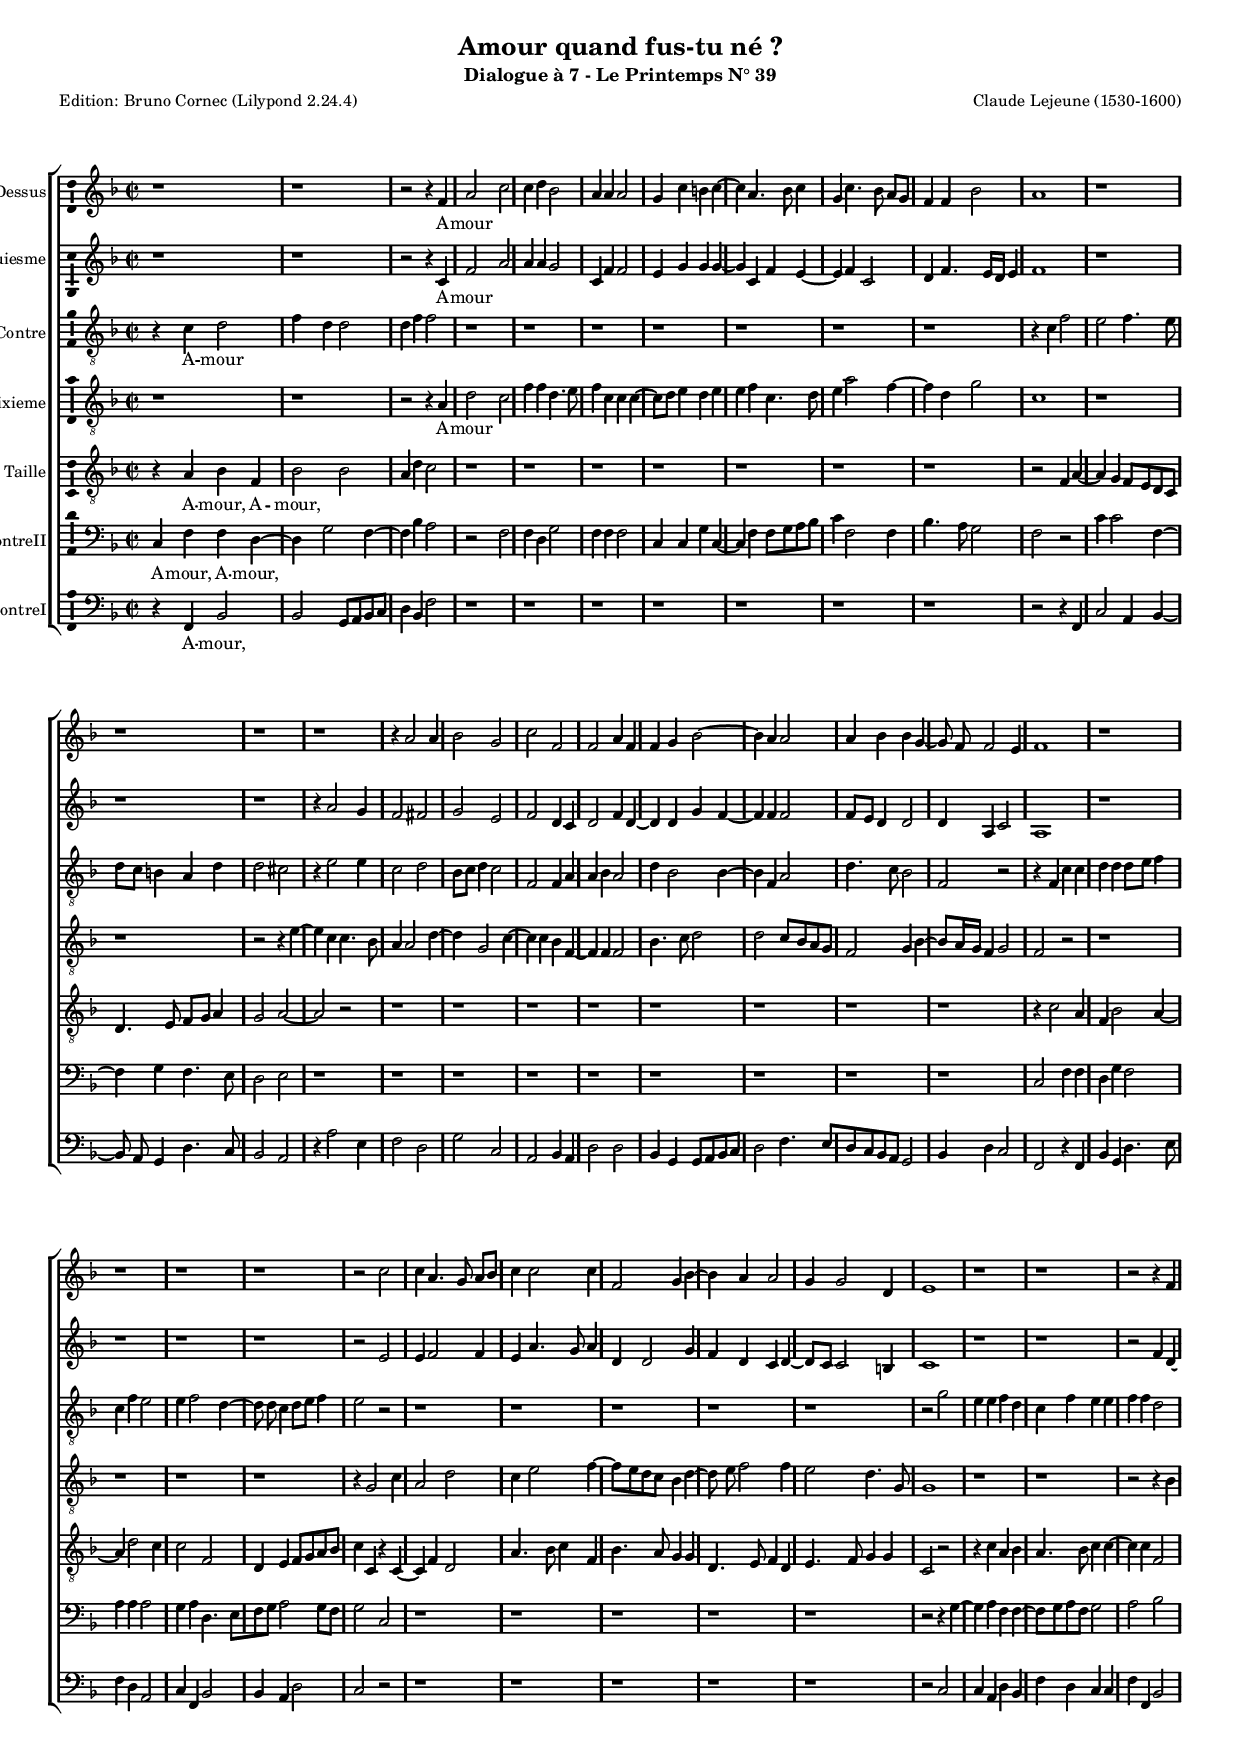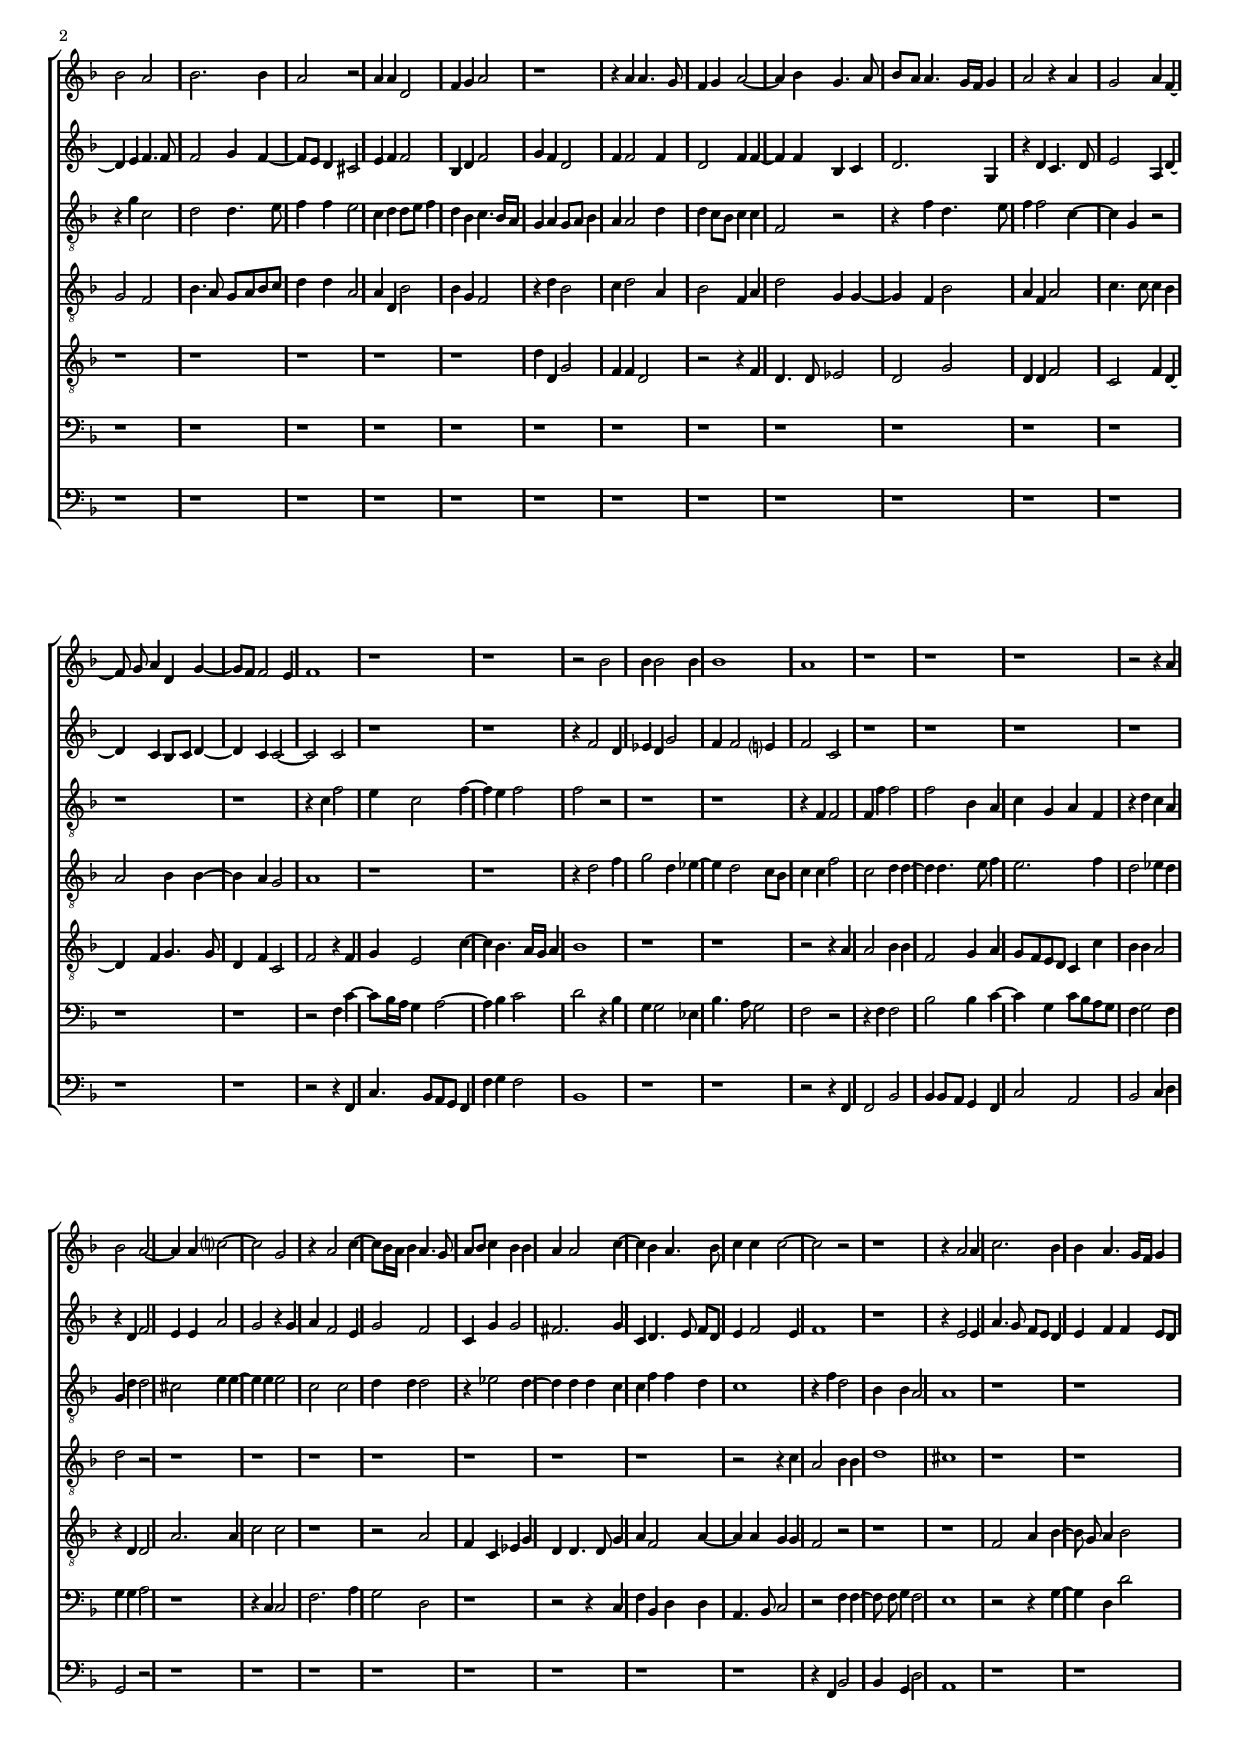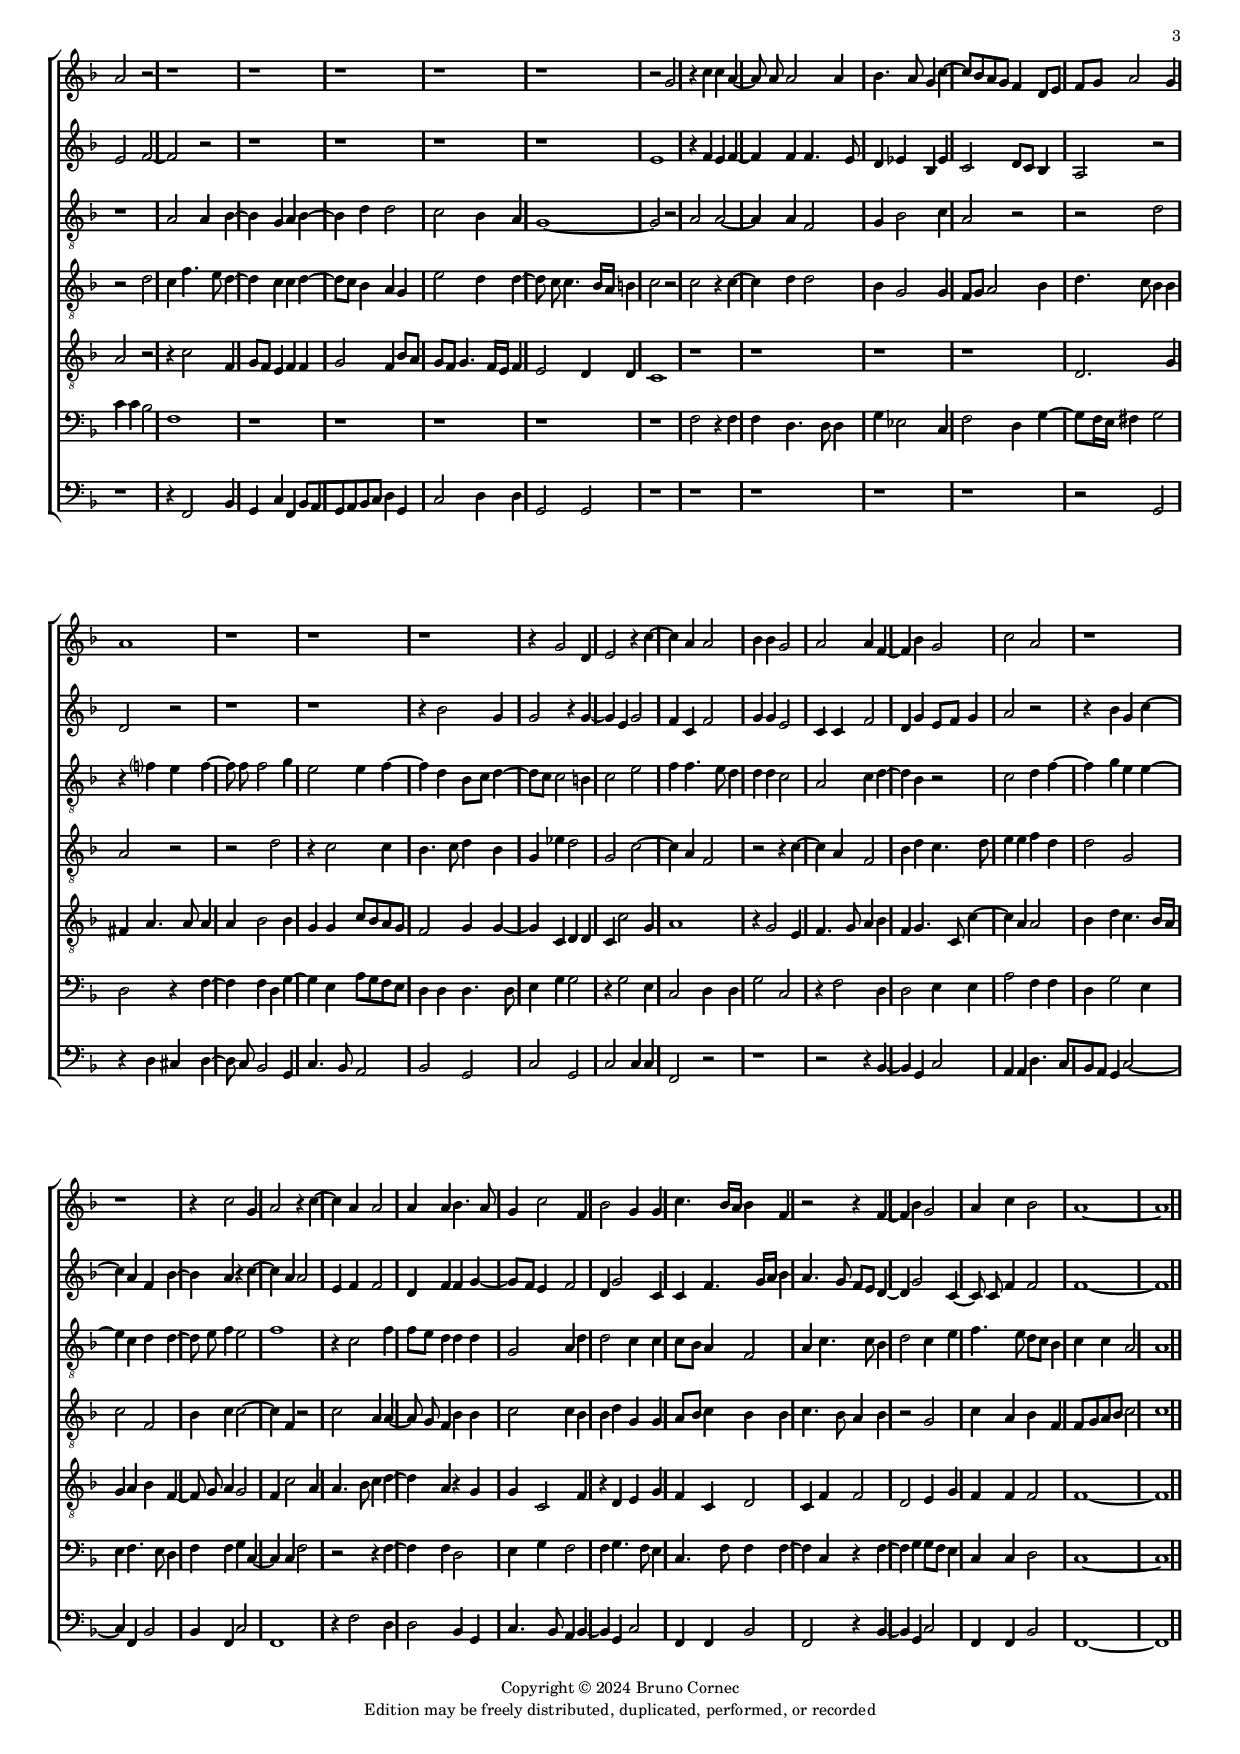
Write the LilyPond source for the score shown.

\version "2.24.2"
\pointAndClickOff
\include "gregorian.ly"
\include "italiano.ly"

#(define pieceArranger (string-append "Edition: Bruno Cornec (Lilypond " (lilypond-version) ")"))

\header {
    title = "Amour quand fus-tu né ?"
	subtitle = "Dialogue à 7 - Le Printemps N° 39"
	poet = \pieceArranger
	composer="Claude Lejeune (1530-1600)"
	%opus = " "
    
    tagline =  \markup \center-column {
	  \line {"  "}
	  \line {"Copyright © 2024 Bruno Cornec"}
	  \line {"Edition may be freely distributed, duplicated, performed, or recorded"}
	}
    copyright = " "
    }

#(set-global-staff-size 14)

\layout {
    \context { \Score
        skipBars = ##t
        autoBeaming = ##f
        }
    }

\markup \vspace #1 % change this value accordingly

global={ \key fa \major \time 2/2 }

Dessus=\relative do'{
  r1 |
  r1 |
  r2 r4 fa |
  la2 do |
  do4 re sib2 | %5
  la4 la la2 |
  sol4 do si do~ |
  do la4. sib8 do4 |
  sol do4. sib8 la[ sol] |
  fa4 fa sib2 | %10
  la1 |
  r1 |
  r1 |
  r1 |
  r1 |%15
  r4 la2 la4 |
  sib2 sol |
  do fa, |
  fa la4 fa |
  fa sol sib2~ | %20
  sib4 la la2 |
  la4 sib sib sol~ |
  sol8 fa fa2 mi4 |
  fa1 |
  r1 | %25
  r1 |
  r1 |
  r1 |
  r2 do' |
  do4 la4. sol8 la[ sib] | %30
  do4 do2 do4 |
  fa,2 sol4 sib~ |
  sib la la2 |
  sol4 sol2 re4 |
  mi1 | %35
  r1 |
  r1 |
  r2 r4 fa |
  sib2 la |
  sib2. sib4 | %40
  la2 r |
  la4 la re,2 |
  fa4 sol la2 |
  r1 |
  r4 la la4. sol8 | %45
  fa4 sol la2~ |
  la4 sib sol4. la8 |
  sib8[ la] la4. sol16[ fa] sol4 | 
  la2 r4 la |
  sol2 la4 fa~ | %50
  fa8 sol la4 re, sol~ |
  sol8[ fa] fa2 mi4 |
  fa1 |
  r1 |
  r1 | %55
  r2 sib |
  sib4 sib2 sib4 |
  sib1 |
  la1 |
  r1 | %60
  r1 |
  r1 |
  r2 r4 la |
  sib2 la~ |
  la4 la do?2~ | %65
  do sol |
  r4 la2 do4~ |
  do8[ sib16 la] sib4 la4. sol8 |
  la[ sib] do4 sib sib |
  la la2 do4~ | %70
  do sib la4. sib8 |
  do4 do do2~ |
  do r |
  r1 |
  r4 la2 la4 | %75
  do2. sib4 |
  sib la4. sol16[ fa] sol4 |
  la2 r |
  r1 |
  r1 | %80
  r1 |
  r1 |
  r1 |
  r2 sol |
  r4 do do la~ | %85
  la8 la la2 la4 |
  sib4. la8 sol4 do~ |
  do8[ sib la sol] fa4 re8[ mi] |
  fa[ sol] la2 sol4 |
  la1 | %90
  r1 |
  r1 |
  r1 |
  r4 sol2 re4 |
  mi2 r4 do'~ | %95
  do la la2 |
  sib4 sib sol2 |
  la la4 fa~ |
  fa sib sol2 |
  do la | %100
  r1 |
  r1 |
  r4 do2 sol4 |
  la2 r4 do~ |
  do la la2 | %105
  la4 la sib4. la8 |
  sol4 do2 fa,4 |
  sib2 sol4 sol |
  do4. sib16[ la] sib4 fa |
  r2 r4 fa~ | %110
  fa sib sol2 |
  la4 do sib2 |
  la1~ |
  la1 |
}

Cinquiesme=\relative do'{
  r1 |
  r1 |
  r2 r4 do |
  fa2 la |
  la4 la sol2 | %5
  do,4 fa fa2 |
  mi4 sol sol sol~ |
  sol do, fa mi~ |
  mi fa do2 |
  re4 fa4. mi16[ re] mi4 | %10
  fa1 |
  r1 |
  r1 |
  r1 |
  r4 la2 sol4 | %15
  fa2 fad |
  sol mi |
  fa re4 do |
  re2 fa4 re~ |
  re re sol fa~ | %20
  fa fa fa2 |
  fa8[ mi] re4 re2 |
  re4 la do2 |
  la1 |
  r1 | %25
  r1 |
  r1 |
  r1 |
  r2 mi' |
  mi4 fa2 fa4 | %30
  mi la4. sol8 la4 |
  re, re2 sol4 |
  fa re do re~ |
  re8[ do] do2 si4 |
  do1 | %35
  r1 |
  r1 |
  r2 fa4 re~ |
  re mi fa4. fa8 |
  fa2 sol4 fa~ | %40
  fa8[ mi] re4 dod2 |
  mi4 fa fa2 |
  sib,4 re fa2 |
  sol4 fa re2 |
  fa4 fa2 fa4 | %45
  re2 fa4 fa~ |
  fa fa sib, do |
  re2. sol,4 |
  r re' do4. re8 |
  mi2 la,4 re~ | %50
  re do sib8[ do] re4~ |
  re do do2~ |
  do do |
  r1 |
  r1 | %55
  r4 fa2 re4 |
  mib re sol2 |
  fa4 fa2 mi?4 |
  fa2 do |
  r1 | %60
  r1 |
  r1 |
  r1 |
  r4 re fa2 |
  mi4 mi la2 | %65
  sol r4 sol |
  la fa2 mi4 |
  sol2 fa |
  do4 sol' sol2 |
  fad2. sol4 | %70
  do, re4. mi8 fa[ re] |
  mi4 fa2 mi4 |
  fa1 |
  r1 |
  r4 mi2 mi4 | %75
  la4. sol8 fa[ mi] re4 |
  mi fa fa mi8[ re] |
  mi2 fa~ |
  fa2 r |
  r1 | %80
  r1 |
  r1 |
  r1 |
  mi1 |
  r4 fa mi fa~ | %85
  fa fa fa4. mi8 |
  re4 mib sib mib |
  do2 re8[ do] sib4 |
  la2 r |
  re2 r | %90
  r1 |
  r1 |
  r4 sib'2 sol4 |
  sol2 r4 sol~ |
  sol mi sol2 | %95
  fa4 do fa2 |
  sol4 sol mi2 |
  do4 do fa2 |
  re4 sol mi8[ fa] sol4 |
  la2 r | %100
  r4 sib sol do~ |
  do la fa sib~ |
  sib la r4 do~ |
  do la la2 |
  mi4 fa fa2 | %105
  re4 fa fa sol~ |
  sol8[ fa] mi4 fa2 |
  re4 sol2 do,4 |
  do fa4. sol16[ la] sib4 |
  la4. sol8 fa[ mi] re4~ | %110
  re sol2 do,4~ |
  do8 do fa4 fa2 |
  fa1~ |
  fa1 |
  }

HauteContre=\relative re'{
  r4 do re2 |
  fa4 re re2 |
  re4 fa fa2 |
  r1 |
  r1 | %5
  r1 |
  r1 |
  r1 |
  r1 |
  r1 | %10
  r4 do fa2 |
  mi fa4. mi8 |
  re8[ do] si4 la re |
  re2 dod |
  r4 mi2 mi4 | %15
  do2 re |
  sib8[ do] re4 do2 |
  fa,2 fa4 la |
  la sib la2 |
  re4 sib2 sib4~ | %20
  sib4 fa la2 |
  re4. do8 sib2 |
  fa2 r |
  r4 fa do' do |
  re re re8[ mi] fa4 | %25
  do fa mi2 |
  mi4 fa2 re4~ |
  re8 re do4 re8[ mi] fa4 |
  mi2 r |
  r1 | %30
  r1 |
  r1 |
  r1 |
  r1 |
  r2 sol | %35
  mi4 mi fa re |
  do fa mi mi |
  fa fa re2 |
  r4 sol do,2 |
  re re4. mi8 | %40
  fa4 fa mi2 |
  do4 re re8[ mi] fa4 |
  re sib do4. sib16[ la] |
  sol4 la sol8[ la] sib4 |
  la la2 re4 | %45
  re do8[ sib] do4 do |
  fa,2 r |
  r4 fa'4 re4. mi8 |
  fa4 fa2 do4~ |
  do sol r2 | %50
  r1 |
  r1 |
  r4 do fa2 |
  mi4 do2 fa4~ |
  fa mi fa2 | %55
  fa r |
  r1 |
  r1 |
  r4 fa, fa2 |
  fa4 fa' fa2 | %60
  fa sib,4 la |
  do sol la fa |
  r re' do la |
  sol re' re2 |
  dod mi4 mi~ | %65
  mi mi mi2 |
  do2 do |
  re4 re re2 |
  r4 mib2 re4~ |
  re re re do | %70
  do fa fa re |
  do1 |
  r4 fa re2 |
  sib4 sib la2 |
  la1 | %75
  r1 |
  r1 |
  r1 |
  la2 la4 sib~ |
  sib sol la sib~ | %80
  sib re re2 |
  do sib4 la |
  sol1~ |
  sol2 r |
  la la~ | %85
  la4 la fa2 |
  sol4 sib2 do4 |
  la2 r |
  r re |
  r4 fa? mi fa~ | %90
  fa8 fa fa2 sol4 |
  mi2 mi4 fa~ |
  fa re sib8[ do] re4~| 
  re8[ do] do2 si4 |
  do2 mi | % 95
  fa4 fa4. mi8 re4 |
  re re do2 |
  la do4 re~ |
  re sib r2 |
  do2 re4 fa~ | %100
  fa sol mi mi~ |
  mi do re re~ |
  re8 mi fa4 mi2 |
  fa1 |
  r4 do2 fa4 | %105
  fa8[ mi] re4 re re |
  sol,2 la4 re |
  re2 do4 do |
  do8[ sib] la4 fa2 |
  la4 do4. do8 sib4 | %110
  re2 do4 mi |
  fa4. mi8 re[ do] sib4 |
  do do la2 |
  la1 |
  }

Sixieme=\relative do'{
  r1 |
  r1 |
  r2 r4 la |
  re2 do |
  fa4 fa re4. mi8 | %5
  fa4 do do do~ |
  do8[ re] mi4 re mi |
  mi fa do4. re8 |
  mi4 la2 fa4~ |
  fa re sol2 | %10
  do,1 |
  r1 |
  r1 |
  r2 r4 mi~ |
  mi do do4. sib8 | %15
  la4 la2 re4~ |
  re sol,2 do4~ |
  do do sib fa~ |
  fa fa fa2 |
  sib4. do8 re2 | %20
  re do8[ sib la sol] |
  fa2 sol4 sib~ |
  sib8[ la16 sol] fa4 sol2 |
  fa2 r |
  r1 | %25
  r1 |
  r1 |
  r1 |
  r4 sol2 do4 |
  la2 re | %30
  do4 mi2 fa4~ |
  fa8[ mi re do] sib4 re~ |
  re8 mi fa2 fa4 |
  mi2 re4. sol,8 |
  sol1 | %35
  r1 |
  r1 |
  r2 r4 sib |
  sol2 fa |
  sib4. la8 sol[ la sib do] | %40
  re4 re la2 |
  la4 re, sib'2 |
  sib4 sol fa2 |
  r4 re' sib2 |
  do4 re2 la4 | %45
  sib2 fa4 la |
  re2 sol,4 sol~ |
  sol fa sib2 |
  la4 fa la2 |
  do4. do8 do4 sib | %50
  la2 sib4 sib~ |
  sib la sol2 |
  la1 |
  r1 |
  r1 | %55
  r4 re2 fa4 |
  sol2 re4 mib~ |
  mib re2 do8[ sib] |
  do4 do fa2 |
  do2 re4 re~ | %60
  re re4. mi8 fa4 |
  mi2. fa4 |
  re2 mib4 re |
  re2 r |
  r1 | % 65
  r1 |
  r1 |
  r1 |
  r1 |
  r1 | %70
  r1 |
  r2 r4 do |
  la2 sib4 sib |
  re1 |
  dod | %75
  r1 |
  r1 |
  r2 re |
  do4 fa4. mi8 re4~ |
  re do do re~ | %80
  re8[ do] sib4 la sol |
  mi'2 re4 re~ |
  re8 do do4. sib16[ la] si4 |
  do2 r |
  do2 r4 do~ | %85
  do re re2 |
  sib4 sol2 sol4 |
  fa8[ sol] la2 sib4 |
  re4. do8 sib4 sib |
  la2 r | %90
  r re |
  r4 do2 do4 |
  sib4. do8 re4 sib |
  sol4 mib' re2 |
  sol, do~ | %95
  do4 la fa2 |
  r2 r4 do'4~ |
  do la fa2 |
  sib4 re do4. re8 |
  mi4 mi fa re | %100
  re2 sol, |
  do fa, |
  sib4 do do2~ |
  do4 fa, r2 |
  do'2 la4 la~ | %105
  la8 sol fa4 sib sib |
  do2 do4 sib |
  sib re sol, sol |
  la8[ sib] do4 sib sib |
  do4. sib8 la4 sib | %110
  r2 sol |
  do4 la sib fa |
  fa8[ sol la sib] do2 do1 |
	}
Taille=\relative do'{
  r4 la sib fa |
  sib2 sib |
  la4 re do2 |
  r1 |
  r1 | %5
  r1 |
  r1 |
  r1 |
  r1 |
  r1 | %10
  r2 fa,4 la~ |
  la sol fa8[ mi re do] |
  re4. mi8 fa[ sol] la4 |
  sol2 la~ |
  la2 r2 | %15
  r1 |
  r1 |
  r1 |
  r1 |
  r1 | %20
  r1 |
  r1 |
  r1 |
  r4 do2 la4 |
  fa sib2 la4~ | %25
  la re2 do4 |
  do2 fa, |
  re4 mi fa8[ sol la sib] |
  do4 do, r do~ |
  do fa re2 | %30
  la'4. sib8 do4 fa, |
  sib4. la8 sol4 sol |
  re4. mi8 fa4 re |
  mi4. fa8 sol4 sol |
  do,2 r2 | %35
  r4 do'4 la sib |
  la4. sib8 do4 do~ |
  do do fa,2 |
  r1 |
  r1 | %40
  r1 |
  r1 |
  r1 |
  re'4 re, sol2 |
  fa4 fa re2 | %45
  r2 r4 fa |
  re4. re8 mib2 |
  re sol |
  re4 re fa2 |
  do fa4 re~ | %50
  re fa sol4. sol8 |
  re4 fa do2 |
  fa r4 fa |
  sol mi2 do'4~ |
  do sib4. la16[ sol] la4 | %55
  sib1 |
  r1 |
  r1 |
  r2 r4 la |
  la2 sib4 sib | %60
  fa2 sol4 la |
  sol8[ fa mi re] do4 do' |
  sib sib la2 |
  r4 re, re2 |
  la'2. la4 | %65
  do2 do |
  r1 |
  r2 la |
  fa4 do mib sol |
  re re4. re8 sol4 | %70
  la4 fa2 la4~ |
  la la sol sol |
  fa2 r |
  r1 |
  r1 | %75
  fa2 la4 sib~ |
  sib8 sol la4 sib2 |
  la r |
  r4 do2 fa,4 |
  sol8[ fa] mi4 fa fa | %80
  sol2 fa4 sib8[ la] | 
  sol[ fa] sol4. fa16[ mi] fa4 |
  mi2 re4 re |
  do1 |
  r1 | %85
  r1 |
  r1 |
  r1 |
  re2. sol4 |
  fad4 la4. la8 la4 | %90
  la sib2 sib4 |
  sol sol do8[ sib la sol] |
  fa2 sol4 sol~ |
  sol do, re re |
  do do'2 sol4 | %95
  la1 |
  r4 sol2 mi4 |
  fa4. sol8 la4 sib |
  fa sol4. do,8 do'4~ |
  do la la2 | %100
  sib4 re do4. sib16[ la] |
  sol4 la sib fa~ |
  fa8 sol la4 sol2 |
  fa4 do'2 la4 |
  la4. sib8 do4 re~ | %105
  re la r sol |
  sol do,2 fa4 |
  r re mi sol |
  fa do re2 |
  do4 fa fa2 | %110
  re mi4 sol |
  fa fa fa2 |
  fa1~ |
  fa1 |
}
BasseContreII=\relative do{
  do4 fa fa re~ |
  re4 sol2 fa4~ |
  fa4 sib la2 |
  r2 fa |
  fa4 re sol2 | %5
  fa4 fa fa2 |
  do4 do sol' do,~ |
  do4 fa fa8[ sol la sib] |
  do4 fa,2 fa4 |
  sib4. la8 sol2 | % 10
  fa2 r |
  do'4 do2 fa,4~ |
  fa sol fa4. mi8 |
  re2 mi |
  r1 | % 15
  r1 |
  r1 |
  r1 |
  r1 |
  r1 | %20
  r1 |
  r1 |
  r1 |
  do2 fa4 fa |
  re4 sol fa2 | % 25
  la4 la la2 |
  sol4 la re,4. mi8[ |
  fa sol] la2 sol8[ fa] |
  sol2 do, |
  r1 | %30
  r1 |
  r1 |
  r1 |
  r1 |
  r2 r4 sol'~ | %35
  sol la fa fa~ |
  fa8[ sol la fa] sol2 |
  la sib |
  r1 |
  r1 | %40
  r1 |
  r1 |
  r1 |
  r1 |
  r1 | %45
  r1 |
  r1 |
  r1 |
  r1 |
  r1 | %50
  r1 |
  r1 |
  r2 fa4 do'~ |
  do8[ sib16 la] sol4 la2~ |
  la4 sib do2 | %55
  re2 r4 sib |
  sol sol2 mib4 |
  sib'4. la8 sol2 |
  fa2 r |
  r4 fa fa2 | %60
  sib sib4 do~ |
  do sol do8[ sib la sol] |
  fa4 sol2 fa4 |
  sol4 sol la2 |
  r1 | %65
  r4 do,4 do2 |
  fa2. la4 |
  sol2 re |
  r1 |
  r2 r4 do | %70
  fa sib, re re |
  la4. sib8 do2 |
  r2 fa4 fa~ |
  fa8 fa sol4 fa2 |
  mi1 | %75
  r2 r4 sol~ |
  sol re re'2 |
  do4 do sib2 | 
  fa1 | 
  r1 | %80
  r1 |
  r1 |
  r1 |
  r1 |
  fa2 r4 fa | %85
  fa4 re4. re8 re4 |
  sol4 mib2 do4 |
  fa2 re4 sol~ |
  sol8[ fa16 mi] fad4 sol2 |
  re2 r4 fa~ | %90
  fa fa re sol~ |
  sol mi la8[ sol fa mi] |
  re4 re re4. re8 |
  mi4 sol sol2 |
  r4 sol2 mi4 | %95
  do2 re4 re | 
  sol2 do, |
  r4 fa2 re4 |
  re2 mi4 mi |
  la2 fa4 fa | %100
  re sol2 mi4 |
  mi fa4. mi8 re4 |
  fa4 fa sol do,~ |
  do do fa2 |
  r2 r4 fa~ | %105
  fa fa re2 |
  mi4 sol fa2 |
  fa4 sol4. fa8 mi4 |
  do4. fa8 fa4 fa~ |
  fa do r fa~ | %110
  fa sol sol8[ fa] mi4 |
  do do re2 |
  do1~ |
  do1 |
}
BasseContreI=\relative do{
  r4 fa, sib2 |
  sib2 sol8[ la sib do] |
  re4 sib fa'2 |
  r1 |
  r1 | %5
  r1 |
  r1 |
  r1 |
  r1 |
  r1 | %10
  r2 r4 fa,4 |
  do'2 la4 sib~ |
  sib8 la sol4 re'4. do8 |
  sib2 la |
  r4 la'2 mi4 | % 15
  fa2 re |
  sol2 do, |
  la2 sib4 la |
  re2 re |
  sib4 sol sol8[ la sib do] | %20
  re2 fa4. mi8~[ |
  re8 do sib la] sol2 |
  sib4 re do2 |
  fa,2 r4 fa |
  sib sol re'4. mi8 | %25
  fa4 re la2 |
  do4 fa, sib2 |
  sib4 la re2 |
  do2 r2 |
  r1 | %30
  r1 | 
  r1 | 
  r1 | 
  r1 | 
  r2 do | %35
  do4 la re sib |
  fa'4 re do do |
  fa4 fa, sib2 |
  r1 | 
  r1 | %40
  r1 | 
  r1 | 
  r1 | 
  r1 | 
  r1 | %45
  r1 | 
  r1 | 
  r1 | 
  r1 | 
  r1 | %50
  r1 | 
  r1 | 
  r2 r4 fa |
  do'4. sib8[ la sol] fa4 |
  fa'4 sol fa2 | %55
  sib,1 |
  r1 | 
  r1 | 
  r2 r4 fa |
  fa2 sib | %60
  sib4 sib8[ la] sol4 fa |
  do'2 la |
  sib2 do4 re |
  sol,2 r2 |
  r1 | %65
  r1 | 
  r1 | 
  r1 | 
  r1 | 
  r1 | %70
  r1 | 
  r1 | 
  r4 fa sib2 |
  sib4 sol re'2 |
  la1 | %75
  r1 | 
  r1 | 
  r1 | 
  r4 fa2 sib4 |
  sol4 do fa, sib8[ la | %80
  sol la sib do] re4 sol, |
  do2 re4 re |
  sol,2 sol |
  r1 | 
  r1 |  %85
  r1 | 
  r1 | 
  r1 | 
  r2 sol | 
  r4 re' dod re~ | %90
  re8 do sib2 sol4 |
  do4. sib8 la2 |
  sib2 sol |
  do2 sol |
  do2 do4 do | %95
  fa,2 r2 |
  r1 | 
  r2 r4 sib4~ |
  sib4 sol do2 |
  la4 la re4. do8[ | %100
  sib8 la] sol4 do2~ |
  do4 fa, sib2 |
  sib4 fa do'2 |
  fa,1 |
  r4 fa'2 re4 | %105
  re2 sib4 sol |
  do4. sib8 la4 sib~ |
  sib4 sol do2 |
  fa,4 fa sib2 |
  fa2 r4 sib4~ | %110
  sib4 sol do2 |
  fa,4 fa sib2 |
  fa1~ |
  fa1 \bar "||" |
}

TDessus=\lyricmode{\set ignoreMelismata = ##t
A -- mour
}
TCinquiesme=\lyricmode{\set ignoreMelismata = ##t
A -- mour
}
THauteContre=\lyricmode{\set ignoreMelismata = ##t
A -- mour
}
TSixieme=\lyricmode{\set ignoreMelismata = ##t
A -- mour
}
TTaille=\lyricmode{\set ignoreMelismata = ##t
A -- mour, A -- mour,
}
TBasseContreII=\lyricmode{\set ignoreMelismata = ##t
A -- mour, A -- mour,
}
TBasseContreI=\lyricmode{\set ignoreMelismata = ##t
A -- mour,
}

\score {
	\new ChoirStaff<<

	\new Staff <<
	\new Voice="Dessus" {
		\set Staff.instrumentName="Dessus"
		\set Staff.midiInstrument = #"church organ"
	  	\global \clef "treble" \Dessus }
	\new Lyrics \lyricsto "Dessus" {\TDessus }
	>>
	\new Staff <<
	\new Voice="Cinquiesme" {
		\set Staff.instrumentName="Cinquiesme"
		\set Staff.midiInstrument = #"church organ"
	  	\global \clef "treble" \Cinquiesme }
	\new Lyrics \lyricsto "Cinquiesme" {\TCinquiesme }
	>>
	\new Staff <<
	\new Voice="HauteContre" {
		\set Staff.instrumentName="HauteContre"
		\set Staff.midiInstrument = #"church organ"
	  	\global \clef "treble_8" \HauteContre }
	\new Lyrics \lyricsto "HauteContre" {\THauteContre }
	>>
	\new Staff <<
	\new Voice="Sixieme" {
		\set Staff.instrumentName="Sixieme"
		\set Staff.midiInstrument = #"church organ"
	  	\global \clef "treble_8" \Sixieme }
	\new Lyrics \lyricsto "Sixieme" {\TSixieme }
	>>
	\new Staff <<
	\new Voice="Taille" {
		\set Staff.instrumentName="Taille"
		\set Staff.midiInstrument = #"church organ"
	  	\global \clef "treble_8" \Taille }
	\new Lyrics \lyricsto "Taille" {\TTaille }
	>>
	\new Staff <<
	\new Voice="BasseContreII" {
		\set Staff.instrumentName="BasseContreII"
		\set Staff.midiInstrument = #"church organ"
	  	\global \clef "bass" \BasseContreII }
	\new Lyrics \lyricsto "BasseContreII" {\TBasseContreII }
	>>
	\new Staff <<
	\new Voice="BasseContreI" {
		\set Staff.instrumentName="BasseContreI"
		\set Staff.midiInstrument = #"church organ"
	  	\global \clef "bass" \BasseContreI }
	\new Lyrics \lyricsto "BasseContreI" {\TBasseContreI }
	>>
>>

\layout{ 
  	papersize = "a4"
	\context {\Staff \consists Ambitus_engraver }
  	\override Score.BarNumber #'break-visibility = #'#(#f #f #t)
	ragged-last = ##f
}

\midi {\tempo 4 = 120 }

}

